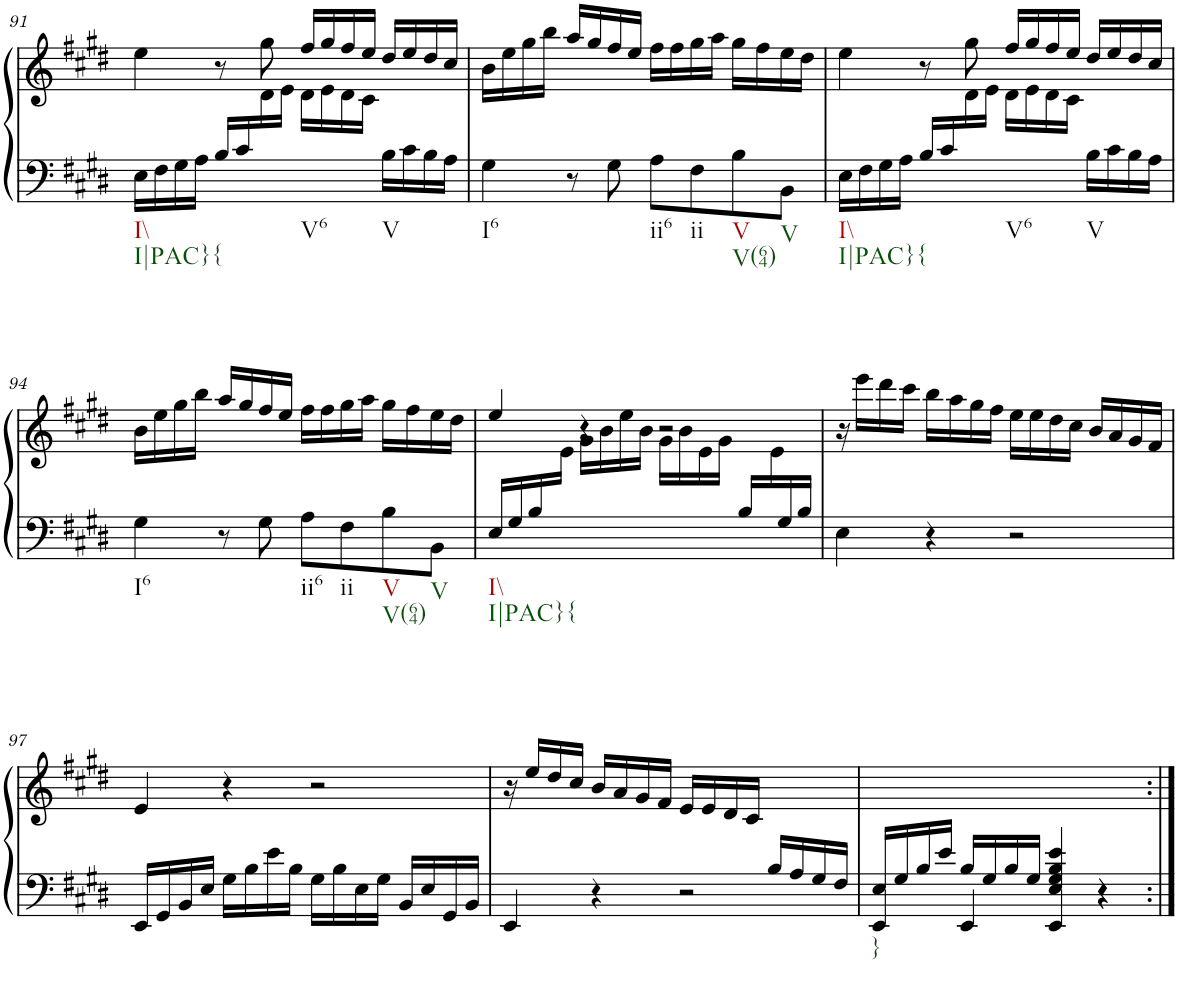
**kern	**kern
*part1	*part1
*staff2	*staff1
*I"Piano	*
*I'Pno.	*
!!LO:PB:g=z
*clefF4	*clefG2
*k[f#c#g#d#]	*k[f#c#g#d#]
*M4/4	*M4/4
*met(c)	*met(c)
=91	=91
*	*^
!LO:TX:b:t=I\\	!	!
!LO:TX:b:t=I|PAC}{	!	!
16E\LL	4ee\	4.ryy
16F#\	.	.
16G#\	.	.
16A\JJ	.	.
16B/LL	8r	.
16c#/	.	.
8ryy	8gg#\	16d#\
.	.	16e\JJ
!LO:TX:b:t=V6	!	!
4ryy	16ff#/LL	16d#\LL
.	16gg#/	16e\
.	16ff#/	16d#\
.	16ee/JJ	16c#\JJ
!LO:TX:b:t=V	!	!
16B\LL	16dd#/LL	4ryy
16c#\	16ee/	.
16B\	16dd#/	.
16A\JJ	16cc#/JJ	.
*	*v	*v
=92	=92
!LO:TX:b:t=I6	!
4G#\	16b\LL
.	16ee\
.	16gg#\
.	16bb\JJ
8r	16aa/LL
.	16gg#/
8G#\	16ff#/
.	16ee/JJ
!LO:TX:b:t=ii6	!
8A\L	16ff#\LL
.	16ff#\
!LO:TX:b:t=ii	!
8F#\	16gg#\
.	16aa\JJ
!LO:TX:b:t=V	!
!LO:TX:b:t=V(64)	!
8B\	16gg#\LL
.	16ff#\
!LO:TX:b:t=V	!
8BB\J	16ee\
.	16dd#\JJ
=93	=93
*	*^
!LO:TX:b:t=I\\	!	!
!LO:TX:b:t=I|PAC}{	!	!
16E\LL	4ee\	4.ryy
16F#\	.	.
16G#\	.	.
16A\JJ	.	.
16B/LL	8r	.
16c#/	.	.
8ryy	8gg#\	16d#\
.	.	16e\JJ
!LO:TX:b:t=V6	!	!
4ryy	16ff#/LL	16d#\LL
.	16gg#/	16e\
.	16ff#/	16d#\
.	16ee/JJ	16c#\JJ
!LO:TX:b:t=V	!	!
16B\LL	16dd#/LL	4ryy
16c#\	16ee/	.
16B\	16dd#/	.
16A\JJ	16cc#/JJ	.
*	*v	*v
!!LO:LB:g=z
=94	=94
!LO:TX:b:t=I6	!
4G#\	16b\LL
.	16ee\
.	16gg#\
.	16bb\JJ
8r	16aa/LL
.	16gg#/
8G#\	16ff#/
.	16ee/JJ
!LO:TX:b:t=ii6	!
8A\L	16ff#\LL
.	16ff#\
!LO:TX:b:t=ii	!
8F#\	16gg#\
.	16aa\JJ
!LO:TX:b:t=V	!
!LO:TX:b:t=V(64)	!
8B\	16gg#\LL
.	16ff#\
!LO:TX:b:t=V	!
8BB\J	16ee\
.	16dd#\JJ
=95	=95
*	*^
!LO:TX:b:t=I\\	!	!
!LO:TX:b:t=I|PAC}{	!	!
16E/LL	4ee/	8.ryy
16G#/	.	.
16B/	.	.
16ryy	.	16e\JJ
.	4r	16g#\LL
.	.	16b\
.	.	16ee\
.	.	16b\JJ
.	2r	16g#\LL
.	.	16b\
.	.	16e\
.	.	16g#\JJ
16B/LL	.	16ryy
16ryy	.	16e\
16G#/	.	8ryy
16B/JJ	.	.
*	*v	*v
=96	=96
4E\	16r
.	16eee\LL
.	16ddd#\
.	16ccc#\JJ
4r	16bb\LL
.	16aa\
.	16gg#\
.	16ff#\JJ
2r	16ee\LL
.	16ee\
.	16dd#\
.	16cc#\JJ
.	16b/LL
.	16a/
.	16g#/
.	16f#/JJ
!!LO:LB:g=z
=97	=97
16EE/LL	4e/
16GG#/	.
16BB/	.
16E/JJ	.
16G#\LL	4r
16B\	.
16e\	.
16B\JJ	.
16G#\LL	2r
16B\	.
16E\	.
16G#\JJ	.
16BB/LL	.
16E/	.
16GG#/	.
16BB/JJ	.
=98	=98
*^	*
2.ryy	4EE/	16r
.	.	16ee/LL
.	.	16dd#/
.	.	16cc#/JJ
.	4r	16b/LL
.	.	16a/
.	.	16g#/
.	.	16f#/JJ
.	2r	16e/LL
.	.	16e/
.	.	16d#/
.	.	16c#/JJ
16B/LL	.	4ryy
16A/	.	.
16G#/	.	.
16F#/JJ	.	.
=99	=99	=99
!LO:TX:b:t=}	!	!
16E/LL	4EE/	2.ryy
16G#/	.	.
16B/	.	.
16e/JJ	.	.
16B/LL	4EE/	.
16G#/	.	.
16B/	.	.
16G#/JJ	.	.
4E/ 4G#/ 4B/ 4e/	4EE/	.
4ryy	4r	4r
*v	*v	*
=:|!	=:|!
*-	*-
